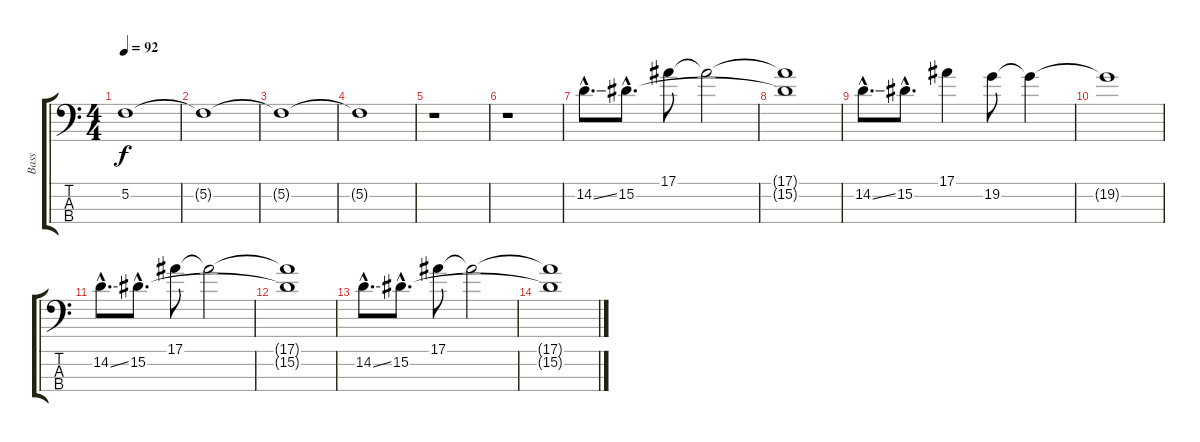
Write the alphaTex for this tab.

\track ("Bass" "Bass") {instrument electricbassfinger}
\staff {score tabs}
\tuning (F2 C2 G1 C1) {hide}
\ts (4 4)
\tempo 92
\clef f4
\ks c
5.2{t}.1{dy f volume 0} |
5.2{t}.1 |
5.2{t}.1 |
5.2{t}.1 |
r.1 |
r.1 |
14.2{ss hac}.8{d volume 13} 15.2{hac}.8{d} 17.1.8 17.1{t}.2 |
(17.1{t} 15.2{t}).1 |
14.2{ss hac}.8{d} 15.2{hac}.8{d} 17.1.4 19.2.8 19.2{t}.4 |
19.2{t}.1 |
14.2{ss hac}.8{d} 15.2{hac}.8{d} 17.1.8 17.1{t}.2 |
(17.1{t} 15.2{t}).1 |
14.2{ss hac}.8{d} 15.2{hac}.8{d} 17.1.8 17.1{t}.2 |
(17.1{t} 15.2{t}).1
